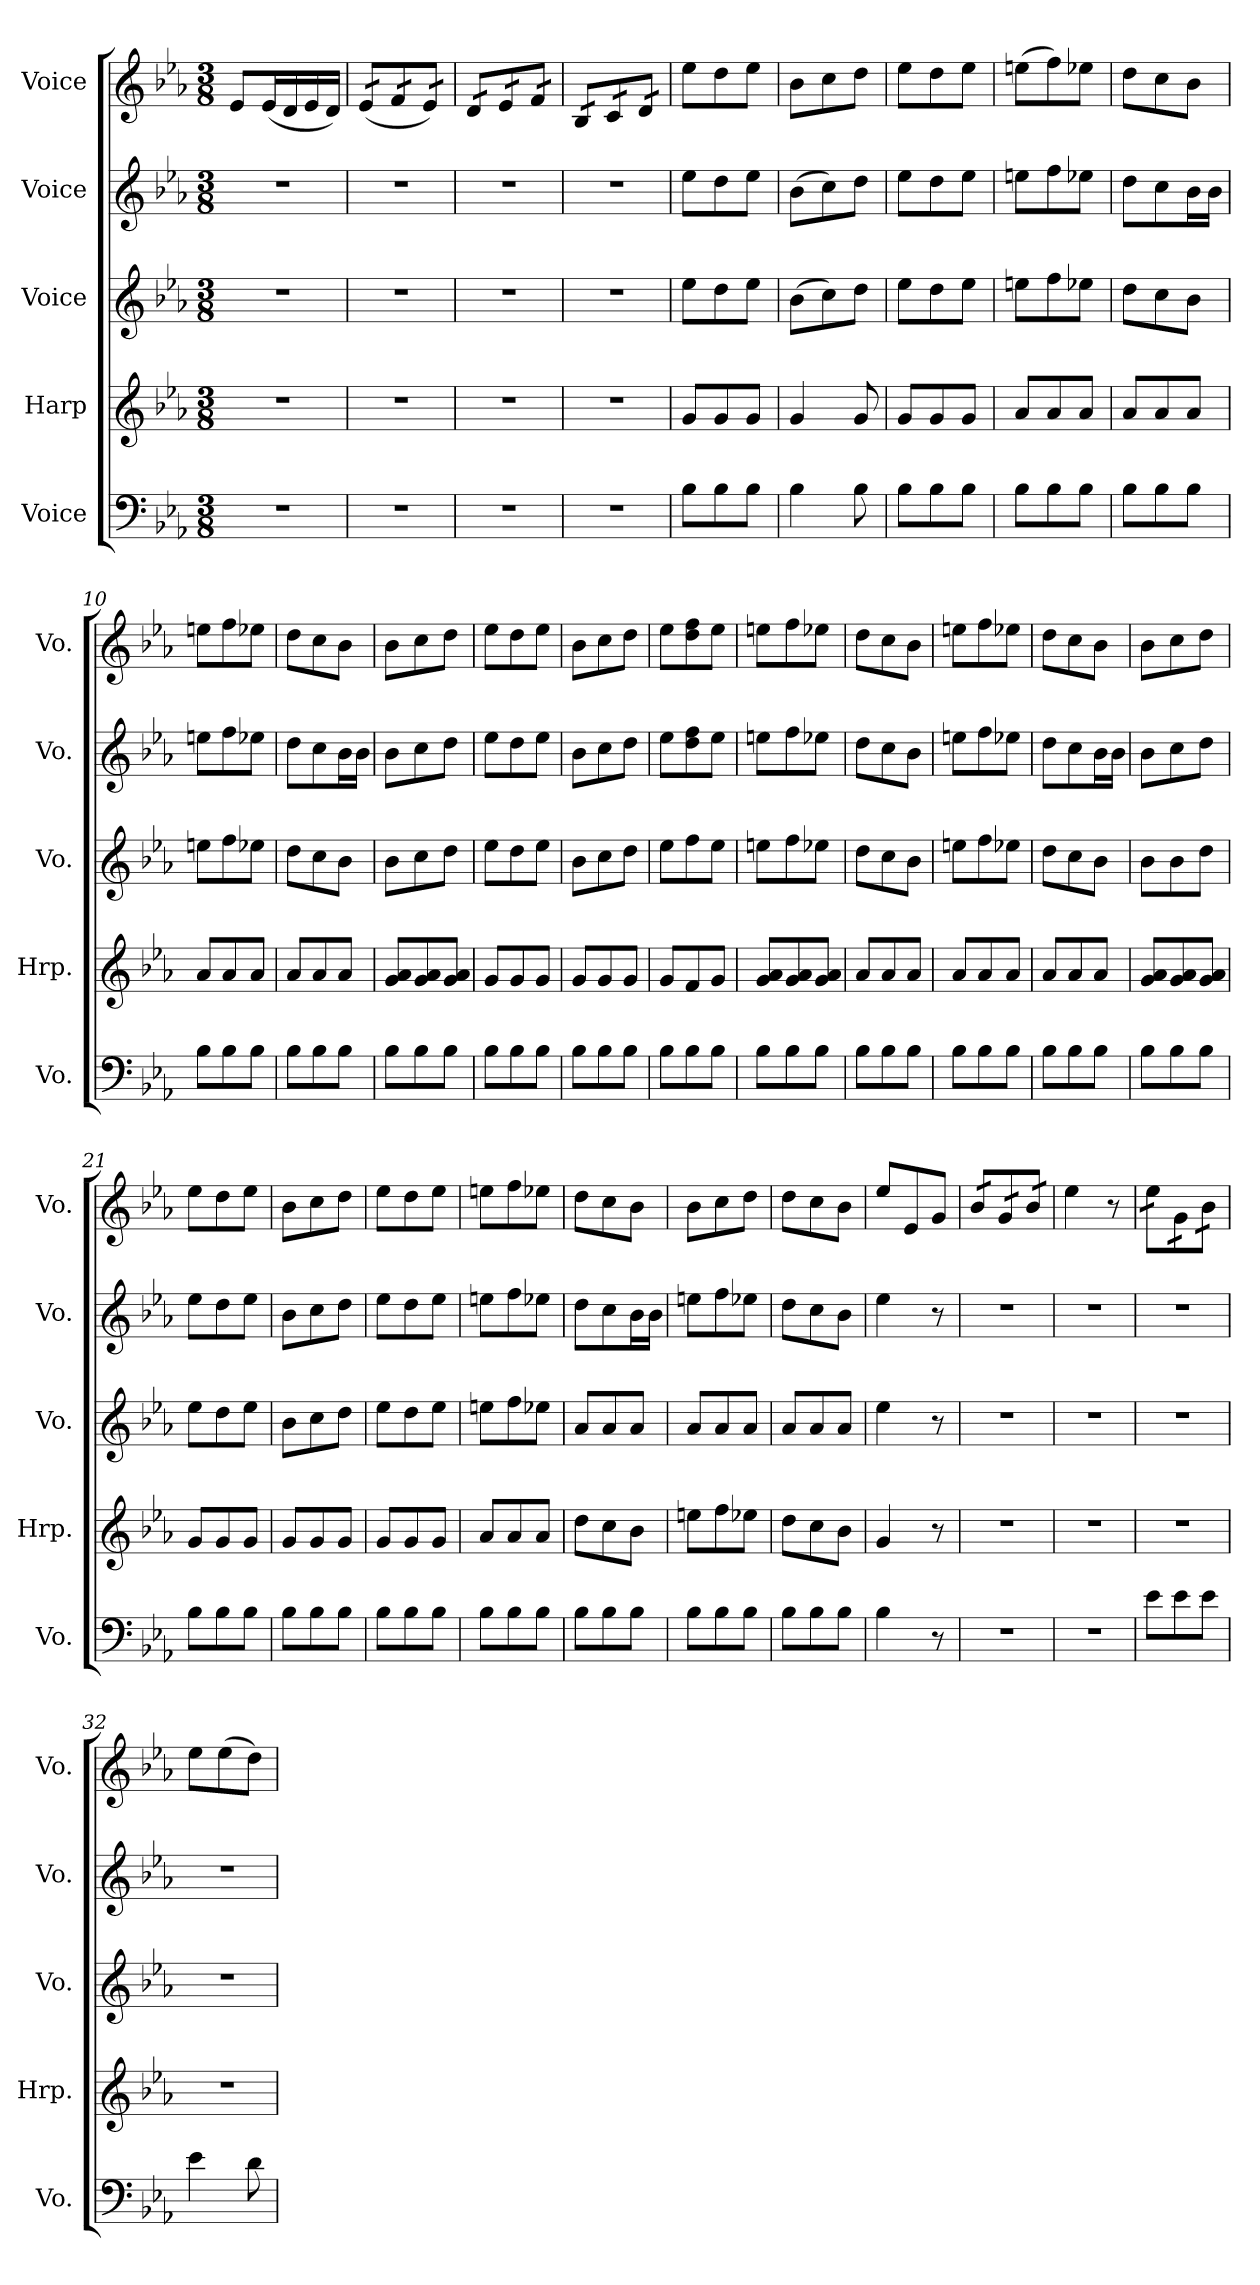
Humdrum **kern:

**kern	**kern	**kern	**kern	**kern
*part5	*part4	*part3	*part2	*part1
*staff5	*staff4	*staff3	*staff2	*staff1
*I"Voice	*I"Harp	*I"Voice	*I"Voice	*I"Voice
*I'Vo.	*I'Hrp.	*I'Vo.	*I'Vo.	*I'Vo.
*clefF4	*clefG2	*clefG2	*clefG2	*clefG2
*k[b-e-a-]	*k[b-e-a-]	*k[b-e-a-]	*k[b-e-a-]	*k[b-e-a-]
*M3/8	*M3/8	*M3/8	*M3/8	*M3/8
=1	=1	=1	=1	=1
4.r	4.r	4.r	4.r	8e-/L
.	.	.	.	(<16e-/L
.	.	.	.	16d/
.	.	.	.	16e-/
.	.	.	.	16d/JJ)
=2	=2	=2	=2	=2
*	*	*	*	*tremolo
4.r	4.r	4.r	4.r	(<16e-/LL
.	.	.	.	16e-/
.	.	.	.	16f/
.	.	.	.	16f/
.	.	.	.	16e-/)
.	.	.	.	16e-/)JJ
=3	=3	=3	=3	=3
4.r	4.r	4.r	4.r	16d/LL
.	.	.	.	16d/
.	.	.	.	16e-/
.	.	.	.	16e-/
.	.	.	.	16f/
.	.	.	.	16f/JJ
=4	=4	=4	=4	=4
4.r	4.r	4.r	4.r	16B-/LL
.	.	.	.	16B-/
.	.	.	.	16c/
.	.	.	.	16c/
.	.	.	.	16d/
.	.	.	.	16d/JJ
*	*	*	*	*Xtremolo
=5	=5	=5	=5	=5
8B-\L	8g/L	8ee-\L	8ee-\L	8ee-\L
8B-\	8g/	8dd\	8dd\	8dd\
8B-\J	8g/J	8ee-\J	8ee-\J	8ee-\J
=6	=6	=6	=6	=6
4B-\	4g/	(>8b-\L	(>8b-\L	8b-\L
.	.	8cc\)	8cc\)	8cc\
8B-\	8g/	8dd\J	8dd\J	8dd\J
=7	=7	=7	=7	=7
8B-\L	8g/L	8ee-\L	8ee-\L	8ee-\L
8B-\	8g/	8dd\	8dd\	8dd\
8B-\J	8g/J	8ee-\J	8ee-\J	8ee-\J
=8	=8	=8	=8	=8
8B-\L	8a-/L	8een\L	8een\L	(>8een\L
8B-\	8a-/	8ff\	8ff\	8ff\)
8B-\J	8a-/J	8ee-X\J	8ee-X\J	8ee-X\J
=9	=9	=9	=9	=9
8B-\L	8a-/L	8dd\L	8dd\L	8dd\L
8B-\	8a-/	8cc\	8cc\	8cc\
8B-\J	8a-/J	8b-\J	16b-\L	8b-\J
.	.	.	16b-\JJ	.
=10	=10	=10	=10	=10
8B-\L	8a-/L	8een\L	8een\L	8een\L
8B-\	8a-/	8ff\	8ff\	8ff\
8B-\J	8a-/J	8ee-X\J	8ee-X\J	8ee-X\J
!!LO:LB:g=z
=11	=11	=11	=11	=11
8B-\L	8a-/L	8dd\L	8dd\L	8dd\L
8B-\	8a-/	8cc\	8cc\	8cc\
8B-\J	8a-/J	8b-\J	16b-\L	8b-\J
.	.	.	16b-\JJ	.
!!LO:PB:g=z
=12	=12	=12	=12	=12
8B-\L	8g/ 8a-/L	8b-\L	8b-\L	8b-\L
8B-\	8g/ 8a-/	8cc\	8cc\	8cc\
8B-\J	8g/ 8a-/J	8dd\J	8dd\J	8dd\J
=13	=13	=13	=13	=13
8B-\L	8g/L	8ee-\L	8ee-\L	8ee-\L
8B-\	8g/	8dd\	8dd\	8dd\
8B-\J	8g/J	8ee-\J	8ee-\J	8ee-\J
=14	=14	=14	=14	=14
8B-\L	8g/L	8b-\L	8b-\L	8b-\L
8B-\	8g/	8cc\	8cc\	8cc\
8B-\J	8g/J	8dd\J	8dd\J	8dd\J
=15	=15	=15	=15	=15
8B-\L	8g/L	8ee-\L	8ee-\L	8ee-\L
8B-\	8f/	8ff\	8dd\ 8ff\	8dd\ 8ff\
8B-\J	8g/J	8ee-\J	8ee-\J	8ee-\J
=16	=16	=16	=16	=16
8B-\L	8g/ 8a-/L	8een\L	8een\L	8een\L
8B-\	8g/ 8a-/	8ff\	8ff\	8ff\
8B-\J	8g/ 8a-/J	8ee-X\J	8ee-X\J	8ee-X\J
=17	=17	=17	=17	=17
8B-\L	8a-/L	8dd\L	8dd\L	8dd\L
8B-\	8a-/	8cc\	8cc\	8cc\
8B-\J	8a-/J	8b-\J	8b-\J	8b-\J
=18	=18	=18	=18	=18
8B-\L	8a-/L	8een\L	8een\L	8een\L
8B-\	8a-/	8ff\	8ff\	8ff\
8B-\J	8a-/J	8ee-X\J	8ee-X\J	8ee-X\J
=19	=19	=19	=19	=19
8B-\L	8a-/L	8dd\L	8dd\L	8dd\L
8B-\	8a-/	8cc\	8cc\	8cc\
8B-\J	8a-/J	8b-\J	16b-\L	8b-\J
.	.	.	16b-\JJ	.
=20	=20	=20	=20	=20
8B-\L	8g/ 8a-/L	8b-\L	8b-\L	8b-\L
8B-\	8g/ 8a-/	8b-\	8cc\	8cc\
8B-\J	8g/ 8a-/J	8dd\J	8dd\J	8dd\J
=21	=21	=21	=21	=21
8B-\L	8g/L	8ee-\L	8ee-\L	8ee-\L
8B-\	8g/	8dd\	8dd\	8dd\
8B-\J	8g/J	8ee-\J	8ee-\J	8ee-\J
!!LO:LB:g=z
=22	=22	=22	=22	=22
8B-\L	8g/L	8b-\L	8b-\L	8b-\L
8B-\	8g/	8cc\	8cc\	8cc\
8B-\J	8g/J	8dd\J	8dd\J	8dd\J
!!LO:PB:g=z
=23	=23	=23	=23	=23
8B-\L	8g/L	8ee-\L	8ee-\L	8ee-\L
8B-\	8g/	8dd\	8dd\	8dd\
8B-\J	8g/J	8ee-\J	8ee-\J	8ee-\J
=24	=24	=24	=24	=24
8B-\L	8a-/L	8een\L	8een\L	8een\L
8B-\	8a-/	8ff\	8ff\	8ff\
8B-\J	8a-/J	8ee-X\J	8ee-X\J	8ee-X\J
=25	=25	=25	=25	=25
8B-\L	8dd\L	8a-/L	8dd\L	8dd\L
8B-\	8cc\	8a-/	8cc\	8cc\
8B-\J	8b-\J	8a-/J	16b-\L	8b-\J
.	.	.	16b-\JJ	.
=26	=26	=26	=26	=26
8B-\L	8een\L	8a-/L	8een\L	8b-\L
8B-\	8ff\	8a-/	8ff\	8cc\
8B-\J	8ee-X\J	8a-/J	8ee-X\J	8dd\J
=27	=27	=27	=27	=27
8B-\L	8dd\L	8a-/L	8dd\L	8dd\L
8B-\	8cc\	8a-/	8cc\	8cc\
8B-\J	8b-\J	8a-/J	8b-\J	8b-\J
=28	=28	=28	=28	=28
4B-\	4g/	4ee-\	4ee-\	8ee-/L
.	.	.	.	8e-/
8r	8r	8r	8r	8g/J
=29	=29	=29	=29	=29
*	*	*	*	*tremolo
4.r	4.r	4.r	4.r	16b-/LL
.	.	.	.	16b-/
.	.	.	.	16g/
.	.	.	.	16g/
.	.	.	.	16b-/
.	.	.	.	16b-/JJ
*	*	*	*	*Xtremolo
=30	=30	=30	=30	=30
4.r	4.r	4.r	4.r	4ee-\
.	.	.	.	8r
=31	=31	=31	=31	=31
*	*	*	*	*tremolo
8e-\L	4.r	4.r	4.r	16ee-\LL
.	.	.	.	16ee-\
8e-\	.	.	.	16g\
.	.	.	.	16g\
8e-\J	.	.	.	16b-\
.	.	.	.	16b-\JJ
*	*	*	*	*Xtremolo
=32	=32	=32	=32	=32
4e-\	4.r	4.r	4.r	8ee-\L
.	.	.	.	(>8ee-\
8d\	.	.	.	8dd\J)
=	=	=	=	=
*-	*-	*-	*-	*-
